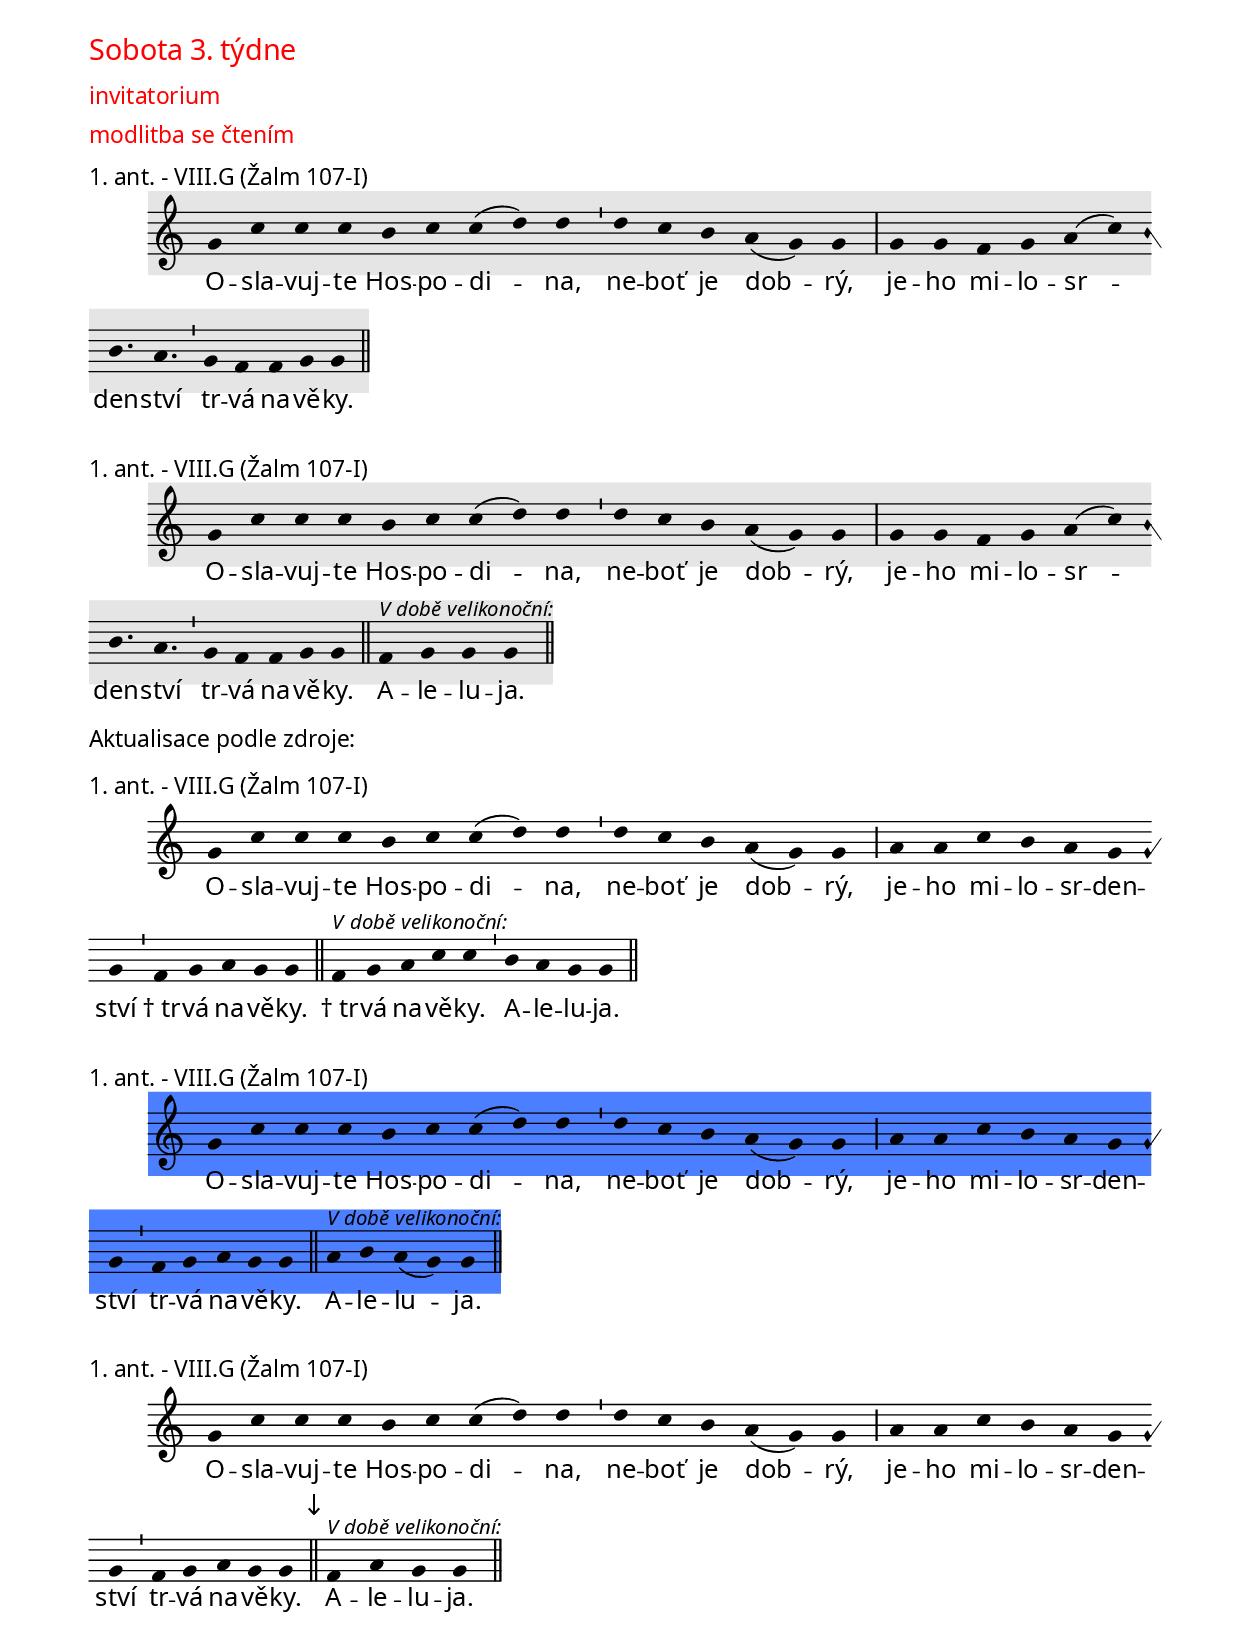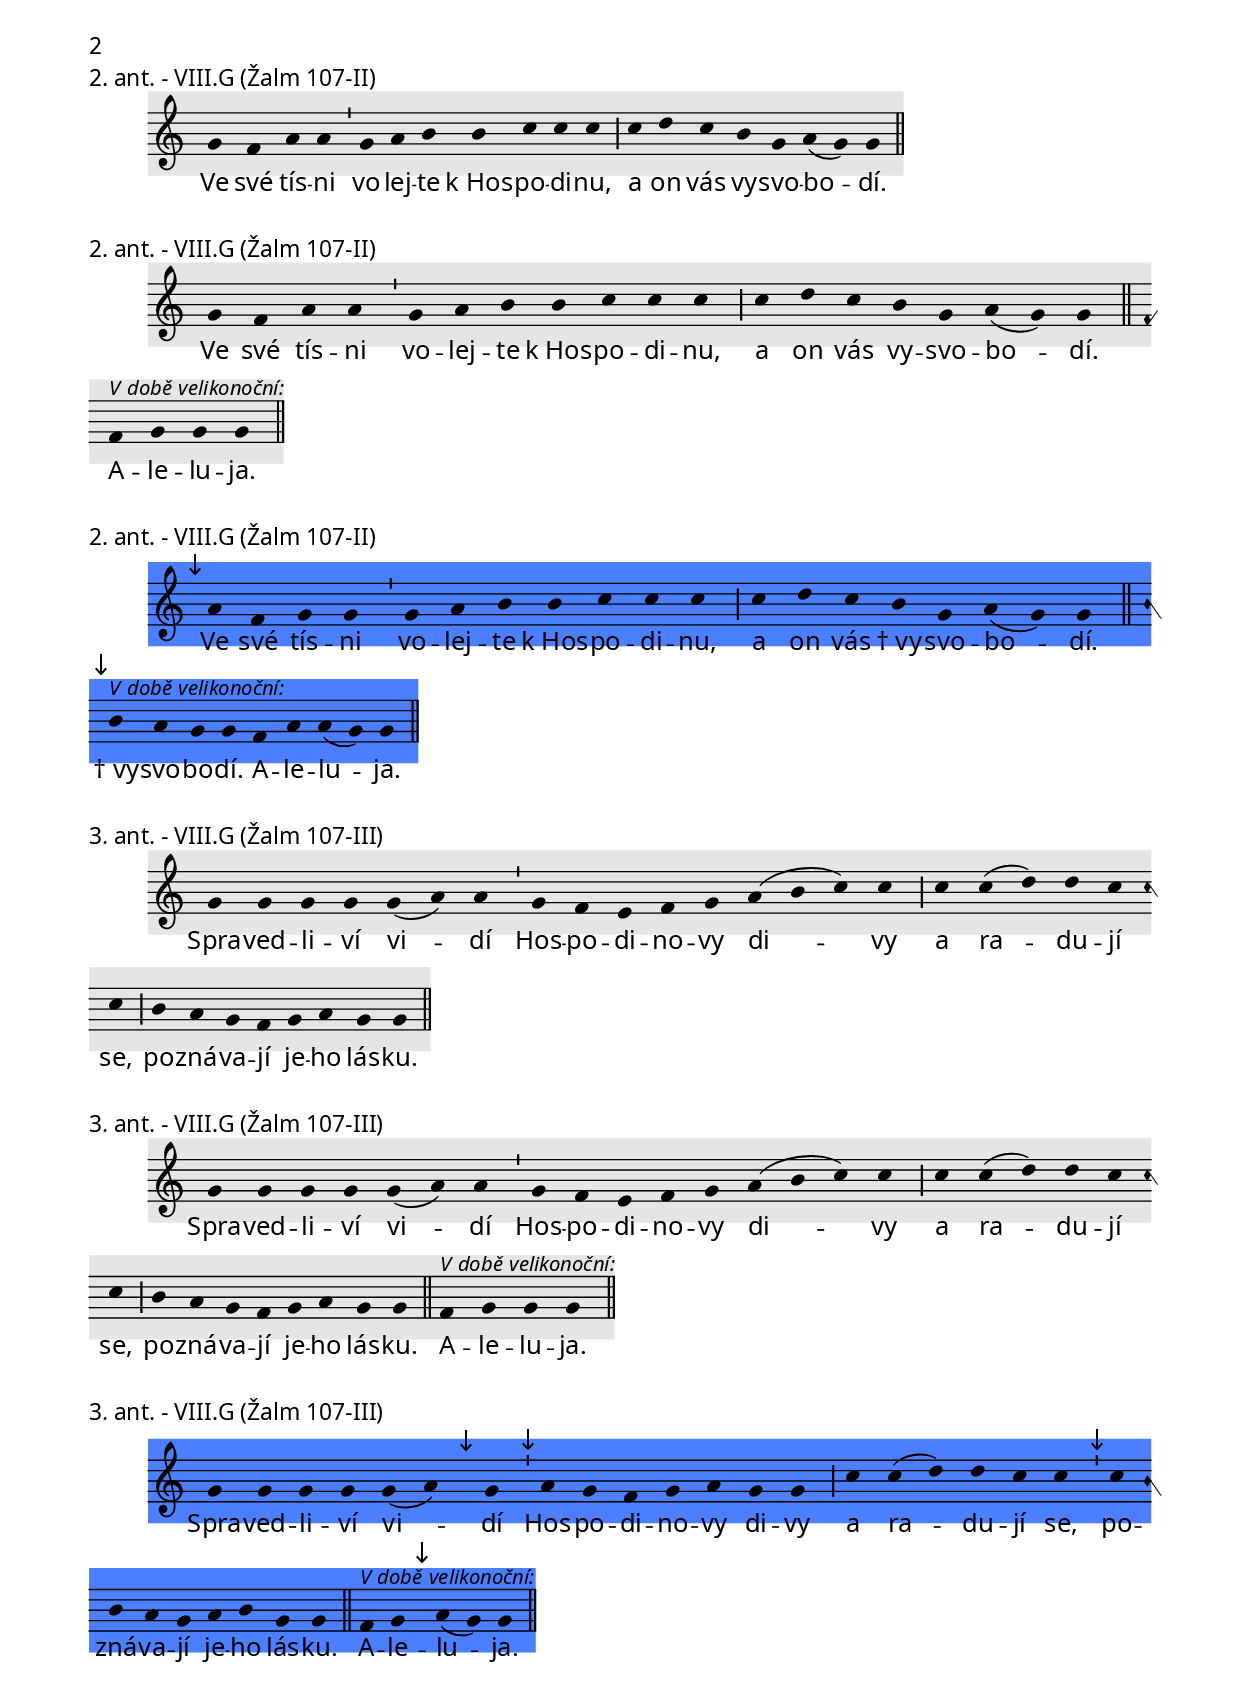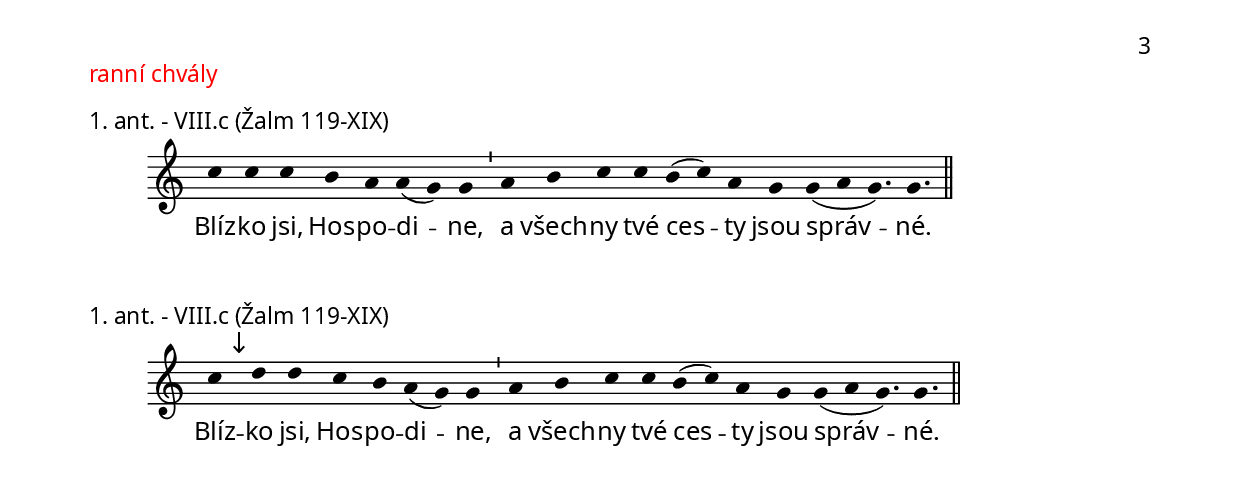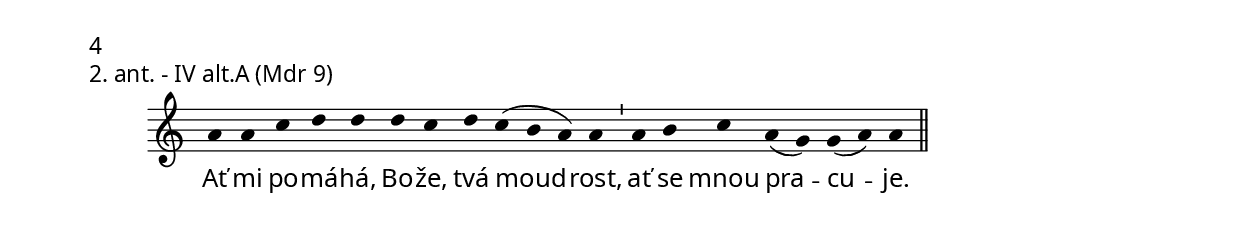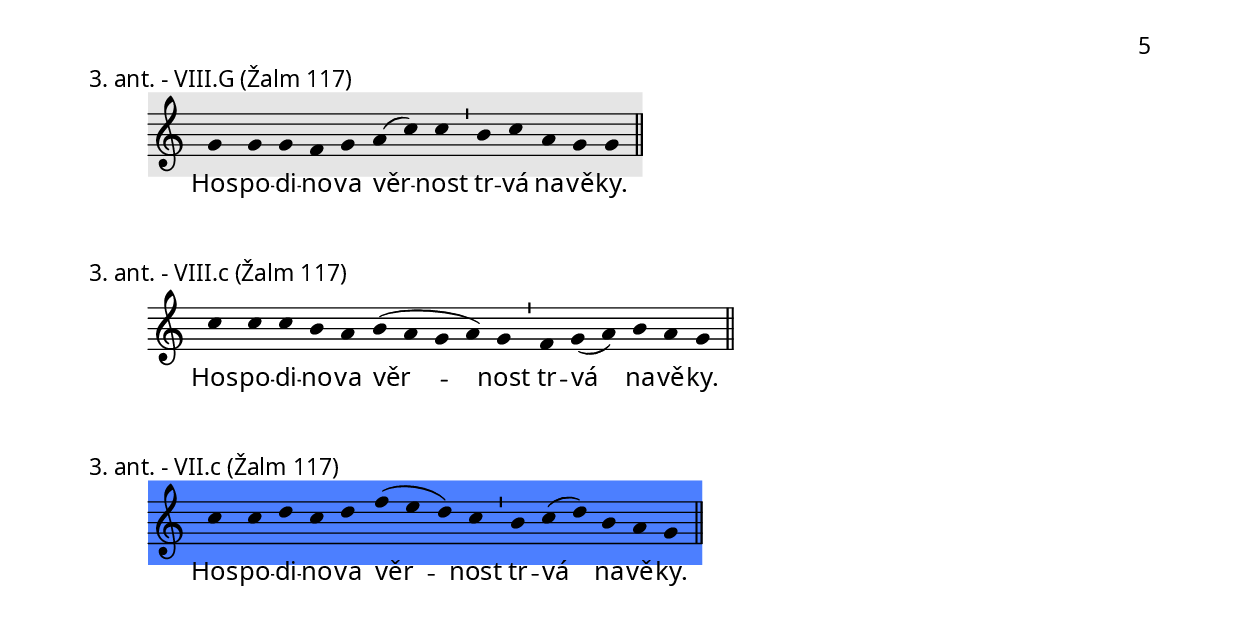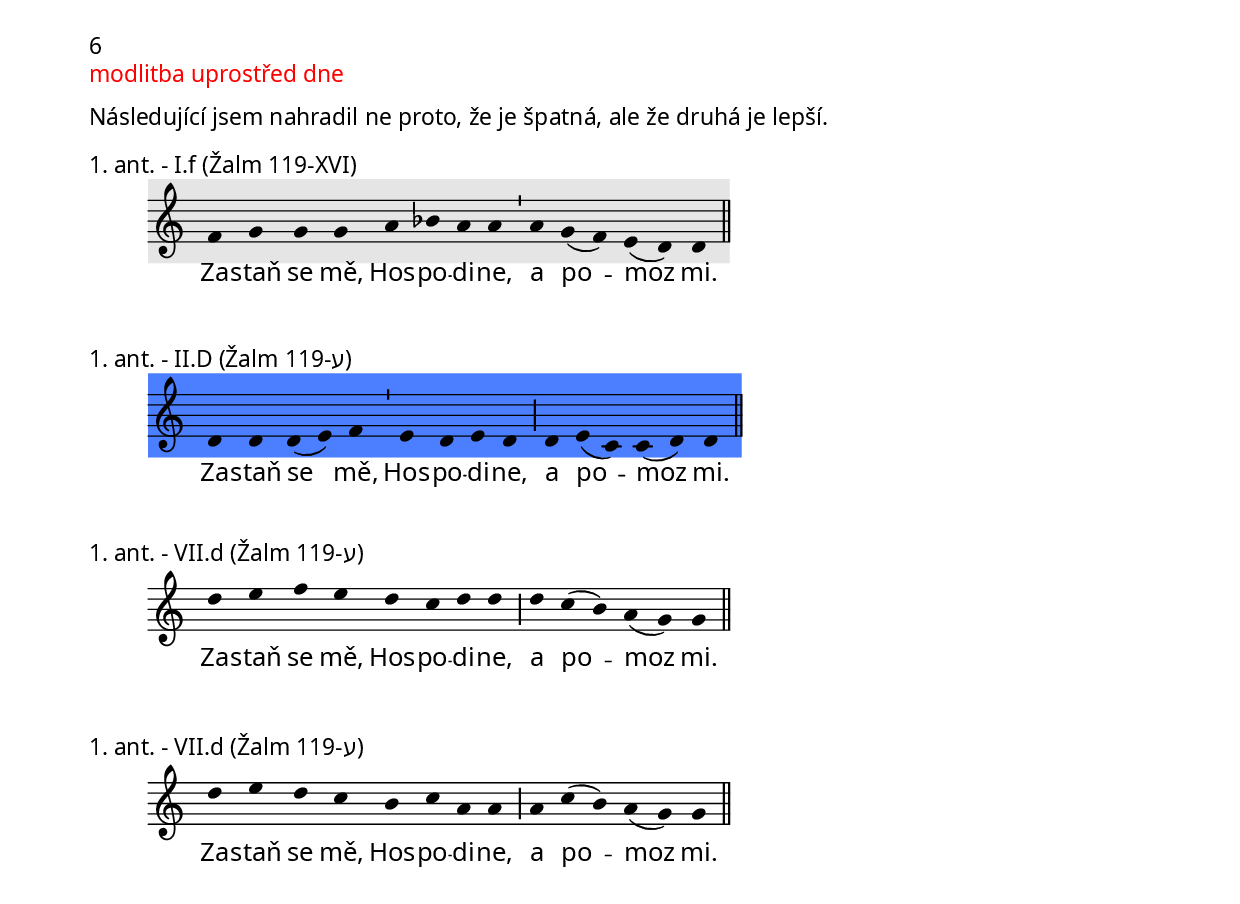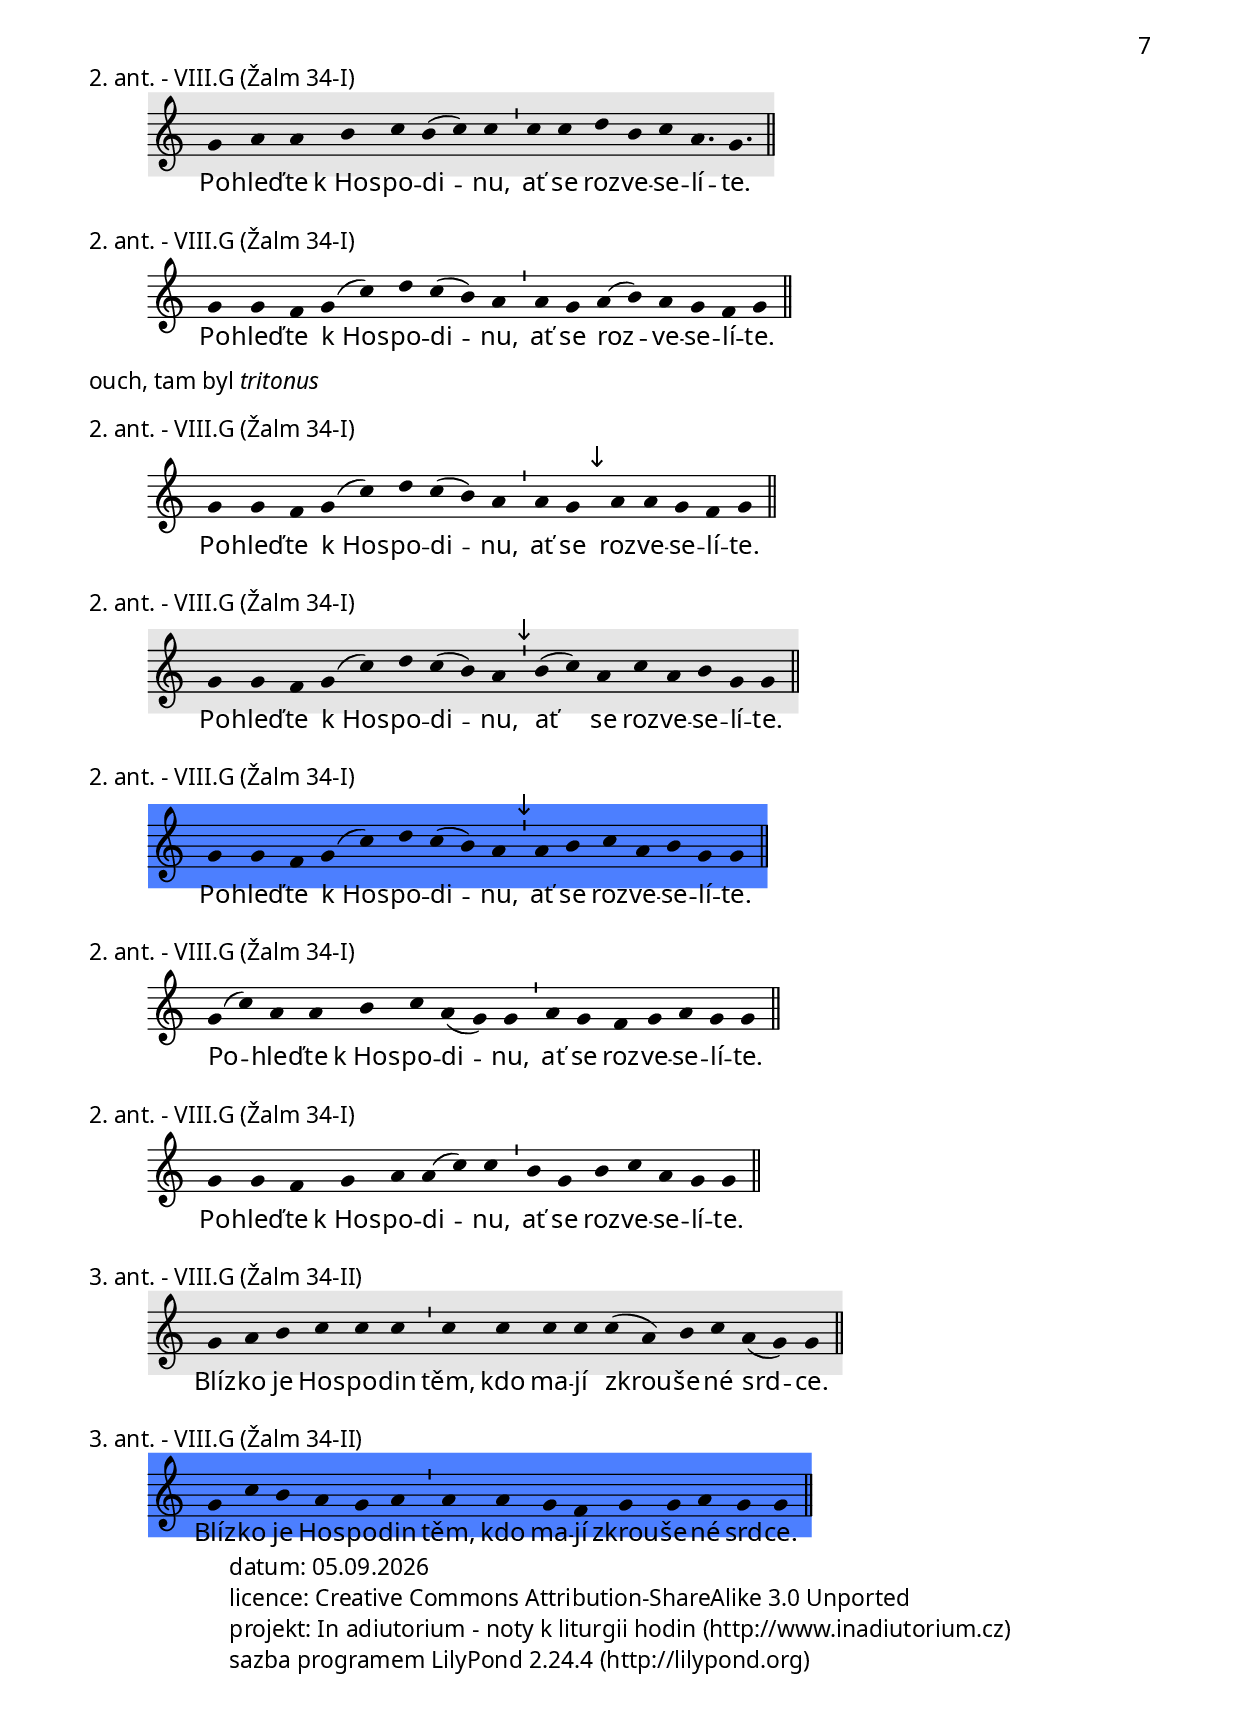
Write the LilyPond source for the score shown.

\include "../spolecne.ly"

\markup {\nadpisDen {Sobota 3. týdne}}

\markup {\nadpisHodinka {"invitatorium"}}

% \score { \tIsobotaInvitatorium }

\markup {\nadpisHodinka {"modlitba se čtením"}}

\score {
  \relative c'' {
    \zvyraznovacSedy
    \choralniRezim
    g4 c c c b c c( d) d \barMin d c b a( g) g \barMax
    g g f g a( c) b4. a \barMin g4 f f g g \barFinalis
  }
  \addlyrics {
    O -- sla -- vuj -- te Hos -- po -- di -- na,
    ne -- boť je dob -- rý,
    je -- ho mi -- lo -- sr -- den -- ství
    tr -- vá na -- vě -- ky.
  }
  \header {
    quid = "1. ant."
    modus = "VIII"
    differentia = "G"
    psalmus = "Žalm 107-I"
    id = ""
    fons = "žaltář, po 4.t., nešp., 1. ant."
    piece = \markup {\sestavTitulek}
  }
}

\score {
  \relative c'' {
    \zvyraznovacSedy
    \choralniRezim
    g4 c c c b c c( d) d \barMin d c b a( g) g \barMax
    g g f g a( c) b4. a \barMin g4 f f g g \barFinalis

    f^\rubrVelikAleluja g g g \barFinalis
  }
  \addlyrics {
    O -- sla -- vuj -- te Hos -- po -- di -- na,
    ne -- boť je dob -- rý,
    je -- ho mi -- lo -- sr -- den -- ství
    tr -- vá na -- vě -- ky.

    A -- le -- lu -- ja.
  }
  \header {
    quid = "1. ant."
    modus = "VIII"
    differentia = "G"
    psalmus = "Žalm 107-I"
    placet = "aktualisovat ze zdroje!"
    id = "mc-ant1"
    fons = "žaltář, po 4.t., nešp., 1. ant."
    fial = "antifony/tyden4_2pondeli.ly#ne-ant1?+aleluja"
    piece = \markup {\sestavTitulek}
  }
}

\markup{Aktualisace podle zdroje:}

\score {
  \relative c'' {
    \choralniRezim
    g4 c c c b c c( d) d \barMin
    d c b a( g) g \barMaior
    a a c b a g g \barMin
    f g a g g \barFinalis

    f^\rubrVelikAleluja g a c c \barMin
    b a g g \barFinalis
  }
  \addlyrics {
    O -- sla -- vuj -- te Hos -- po -- di -- na,
    ne -- boť je dob -- rý,
    je -- ho mi -- lo -- sr -- den -- ství
    \markup{\Dagger tr} -- vá na -- vě -- ky.

    \markup{\Dagger tr} -- vá na -- vě -- ky.
    A -- le -- lu -- ja.
  }
  \header {
    quid = "1. ant."
    modus = "VIII"
    differentia = "G"
    psalmus = "Žalm 107-I"
    id = "mc-ant1"
    fons = "žaltář, po 4.t., nešp., 1. ant."
    fial = "antifony/tyden4_2pondeli.ly#ne-ant1?+aleluja"
    piece = \markup {\sestavTitulek}
  }
}

\score {
  \relative c'' {
    \zvyraznovacModry
    \choralniRezim
    g4 c c c b c c( d) d \barMin
    d c b a( g) g \barMaior
    a a c b a g g \barMin
    f g a g g \barFinalis

    a^\rubrVelikAleluja b a( g) g \barFinalis
  }
  \addlyrics {
    O -- sla -- vuj -- te Hos -- po -- di -- na,
    ne -- boť je dob -- rý,
    je -- ho mi -- lo -- sr -- den -- ství
    tr -- vá na -- vě -- ky.

    A -- le -- lu -- ja.
  }
  \header {
    quid = "1. ant."
    modus = "VIII"
    differentia = "G"
    psalmus = "Žalm 107-I"
    id = "mc-ant1"
    fons = "žaltář, po 4.t., nešp., 1. ant."
    fial = "antifony/tyden4_2pondeli.ly#ne-ant1?+aleluja"
    piece = \markup {\sestavTitulek}
  }
}

\score {
  \relative c'' {
    \choralniRezim
    g4 c c c b c c( d) d \barMin
    d c b a( g) g \barMaior
    a a c b a g g \barMin
    f g a g g \barFinalis

    \mark\sipka f^\rubrVelikAleluja a g g \barFinalis
  }
  \addlyrics {
    O -- sla -- vuj -- te Hos -- po -- di -- na,
    ne -- boť je dob -- rý,
    je -- ho mi -- lo -- sr -- den -- ství
    tr -- vá na -- vě -- ky.

    A -- le -- lu -- ja.
  }
  \header {
    quid = "1. ant."
    modus = "VIII"
    differentia = "G"
    psalmus = "Žalm 107-I"
    id = "mc-ant1"
    fons = "žaltář, po 4.t., nešp., 1. ant."
    fial = "antifony/tyden4_2pondeli.ly#ne-ant1?+aleluja"
    piece = \markup {\sestavTitulek}
  }
}

\score {
  \relative c'' {
    \zvyraznovacSedy
    \choralniRezim
    g4 f a a \barMin g a b b c c c \barMaior
    c d c b g a( g) g \barFinalis
  }
  \addlyrics {
    Ve své tís -- ni vo -- lej -- te k_Hos -- po -- di -- nu,
    a on vás vy -- svo -- bo -- dí.
  }
  \header {
    quid = "2. ant."
    modus = "VIII"
    differentia = "G"
    psalmus = "Žalm 107-II"
    id = ""
    piece = \markup {\sestavTitulek}
  }
}

\score {
  \relative c'' {
    \zvyraznovacSedy
    \choralniRezim
    g4 f a a \barMin g a b b c c c \barMaior
    c d c b g a( g) g \barFinalis

    f^\rubrVelikAleluja g g g \barFinalis
  }
  \addlyrics {
    Ve své tís -- ni vo -- lej -- te k_Hos -- po -- di -- nu,
    a on vás vy -- svo -- bo -- dí.

    A -- le -- lu -- ja.
  }
  \header {
    quid = "2. ant."
    modus = "VIII"
    differentia = "G"
    psalmus = "Žalm 107-II"
    placet = "lepší aleluja"
    id = "mc-ant2"
    piece = \markup {\sestavTitulek}
  }
}

\score {
  \relative c'' {
    \zvyraznovacModry
    \choralniRezim
    \mark\sipka a f g g \barMin g a b b c c c \barMaior
    c d c
    b g a( g) g \barFinalis

    \mark\sipka b^\rubrVelikAleluja a g g f a a( g) g \barFinalis
  }
  \addlyrics {
    Ve své tís -- ni vo -- lej -- te k_Hos -- po -- di -- nu,
    a on vás
    \markup{\Dagger vy} -- svo -- bo -- dí.

    \markup{\Dagger vy} -- svo -- bo -- dí.
    A -- le -- lu -- ja.
  }
  \header {
    quid = "2. ant."
    modus = "VIII"
    differentia = "G"
    psalmus = "Žalm 107-II"
    id = "mc-ant2"
    piece = \markup {\sestavTitulek}
  }
}

\score {
  \relative c'' {
    \zvyraznovacSedy
    \choralniRezim
    g4 g g g g( a) a \barMin g f e f g a( b c) c \barMaior
    c c( d) d c c \barMaior
    b a g f g a g g \barFinalis
  }
  \addlyrics {
    Spra -- ved -- li -- ví vi -- dí
    Hos -- po -- di -- no -- vy di -- vy
    a ra -- du -- jí se,
    po -- zná -- va -- jí je -- ho lás -- ku.
  }
  \header {
    quid = "3. ant."
    modus = "VIII"
    differentia = "G"
    psalmus = "Žalm 107-III"
    id = ""
    piece = \markup {\sestavTitulek}
  }
}

\score {
  \relative c'' {
    \zvyraznovacSedy
    \choralniRezim
    g4 g g g g( a) a \barMin g f e f g a( b c) c \barMaior
    c c( d) d c c \barMaior
    b a g f g a g g \barFinalis

    f^\rubrVelikAleluja g g g \barFinalis
  }
  \addlyrics {
    Spra -- ved -- li -- ví vi -- dí
    Hos -- po -- di -- no -- vy di -- vy
    a ra -- du -- jí se,
    po -- zná -- va -- jí je -- ho lás -- ku.

    A -- le -- lu -- ja.
  }
  \header {
    quid = "3. ant."
    modus = "VIII"
    differentia = "G"
    psalmus = "Žalm 107-III"
    placet = "lepší aleluja"
    id = "mc-ant3"
    piece = \markup {\sestavTitulek}
  }
}

\score {
  \relative c'' {
    \zvyraznovacModry
    \choralniRezim
    g4 g g g g( a) \mark\sipka g \barMin
    \mark\sipka a g f g a g g \barMaior
    c c( d) d c c \barMin
    \mark\sipka c b a g a b g g \barFinalis

    f^\rubrVelikAleluja g \mark\sipka a( g) g \barFinalis
  }
  \addlyrics {
    Spra -- ved -- li -- ví vi -- dí
    Hos -- po -- di -- no -- vy di -- vy
    a ra -- du -- jí se,
    po -- zná -- va -- jí je -- ho lás -- ku.

    A -- le -- lu -- ja.
  }
  \header {
    quid = "3. ant."
    modus = "VIII"
    differentia = "G"
    psalmus = "Žalm 107-III"
    id = "mc-ant3"
    piece = \markup {\sestavTitulek}
  }
}

\pageBreak

\markup {\nadpisHodinka {"ranní chvály"}}

\score {
  \relative c'' {
    \choralniRezim
    c4 c c b a a( g) g \barMin
    a b c c b( c) a g g( a g4.) g \barFinalis
  }
  \addlyrics {
    Blíz -- ko jsi, Hos -- po -- di -- ne,
    a všech -- ny tvé ces -- ty jsou správ -- né.
  }
  \header {
    quid = "1. ant."
    modus = "VIII"
    differentia = "c"
    psalmus = "Žalm 119-XIX"
    id = "rch-ant1"
    piece = \markup {\sestavTitulek}
  }
}

\score {
  \relative c'' {
    \choralniRezim
    c4 \mark\sipka d d c b a( g) g \barMin
    a b c c b( c) a g g( a g4.) g \barFinalis
  }
  \addlyrics {
    Blíz -- ko jsi, Hos -- po -- di -- ne,
    a všech -- ny tvé ces -- ty jsou správ -- né.
  }
  \header {
    quid = "1. ant."
    modus = "VIII"
    differentia = "c"
    psalmus = "Žalm 119-XIX"
    id = "rch-ant1"
    piece = \markup {\sestavTitulek}
  }
}

\pageBreak

\score {
  \relative c'' {
    \choralniRezim
    a4 a c d d d c d c( b a) a \barMin a b c a( g) g( a) a \barFinalis
  }
  \addlyrics {
    Ať mi po -- má -- há, Bo -- že, tvá moud -- rost,
    ať se mnou pra -- cu -- je.
  }
  \header {
    quid = "2. ant."
    modus = "IV alt"
    differentia = "A"
    psalmus = "Mdr 9"
    id = "rch-ant2"
    piece = \markup {\sestavTitulek}
  }
}

\pageBreak

\score {
  \relative c'' {
    \zvyraznovacSedy
    \choralniRezim
    g4 g g f g a( c) c \barMin b c a g g \barFinalis
  }
  \addlyrics {
    Hos -- po -- di -- no -- va věr -- nost tr -- vá na -- vě -- ky.
  }
  \header {
    quid = "3. ant."
    modus = "VIII"
    differentia = "G"
    psalmus = "Žalm 117"
    id = "rch-ant3"
    piece = \markup {\sestavTitulek}
  }
}

\score {
  \relative c'' {
    \choralniRezim
    c4 c c b a b( a g a) g \barMin
    f g( a) b a g \barFinalis
  }
  \addlyrics {
    Hos -- po -- di -- no -- va věr -- nost
    tr -- vá na -- vě -- ky.
  }
  \header {
    quid = "3. ant."
    modus = "VIII"
    differentia = "c"
    psalmus = "Žalm 117"
    id = "rch-ant3"
    piece = \markup {\sestavTitulek}
  }
}

\score {
  \relative c'' {
    \zvyraznovacModry
    \choralniRezim
    c4 c d c d f( e d) c \barMin
    b c( d) b a g \barFinalis
  }
  \addlyrics {
    Hos -- po -- di -- no -- va věr -- nost
    tr -- vá na -- vě -- ky.
  }
  \header {
    quid = "3. ant."
    modus = "VII"
    differentia = "c"
    psalmus = "Žalm 117"
    id = "rch-ant3"
    piece = \markup {\sestavTitulek}
  }
}

\pageBreak

% \score { \tIsobotaAntBenedictus }

\markup {\nadpisHodinka {"modlitba uprostřed dne"}}

\markup{Následující jsem nahradil ne proto, že je špatná, ale že druhá je lepší.}

\score {
  \relative c' {
    \zvyraznovacSedy
    \choralniRezim
    f4 g g g a bes a a \barMin a g( f) e( d) d \barFinalis
  }
  \addlyrics {
    Za -- staň se mě, Hos -- po -- di -- ne, a po -- moz mi.
  }
  \header {
    quid = "1. ant."
    modus = "I"
    differentia = "f"
    psalmus = "Žalm 119-XVI"
    id = "up-ant1"
    piece = \markup {\sestavTitulek}
  }
}

\score {
  \relative c' {
    \zvyraznovacModry
    \choralniRezim
    d4 d d( e) f \barMin e d e d \barMaior
    d e( c) c( d) d \barFinalis
  }
  \addlyrics {
    Za -- staň se mě, Hos -- po -- di -- ne,
    a po -- moz mi.
  }
  \header {
    quid = "1. ant."
    modus = "II"
    differentia = "D"
    psalmus = "Žalm 119-ע"
    id = "up-ant1"
    piece = \markup {\sestavTitulek}
  }
}

\score {
  \relative c'' {
    \choralniRezim
    d4 e f e d c d d \barMaior
    d c( b) a( g) g \barFinalis
  }
  \addlyrics {
    Za -- staň se mě, Hos -- po -- di -- ne,
    a po -- moz mi.
  }
  \header {
    quid = "1. ant."
    modus = "VII"
    differentia = "d"
    psalmus = "Žalm 119-ע"
    id = "up-ant1"
    piece = \markup {\sestavTitulek}
  }
}

\score {
  \relative c'' {
    \choralniRezim
    d4 e d c b c a a \barMaior
    a c( b) a( g) g \barFinalis
  }
  \addlyrics {
    Za -- staň se mě, Hos -- po -- di -- ne,
    a po -- moz mi.
  }
  \header {
    quid = "1. ant."
    modus = "VII"
    differentia = "d"
    psalmus = "Žalm 119-ע"
    id = "up-ant1"
    piece = \markup {\sestavTitulek}
  }
}

\pageBreak

\score {
  \relative c'' {
    \zvyraznovacSedy
    \choralniRezim
    g4 a a b c b( c) c \barMin c c d b c a4. g \barFinalis
  }
  \addlyrics {
    Po -- hleď -- te k_Hos -- po -- di -- nu, ať se roz -- ve -- se -- lí -- te.
  }
  \header {
    quid = "2. ant."
    modus = "VIII"
    differentia = "G"
    psalmus = "Žalm 34-I"
    id = "up-ant2"
    piece = \markup {\sestavTitulek}
  }
}

\score {
  \relative c'' {
    \choralniRezim
    g4 g f g( c) d c( b) a \barMin
    a g a( b) a g f g \barFinalis
  }
  \addlyrics {
    Po -- hleď -- te k_Hos -- po -- di -- nu,
    ať se roz -- ve -- se -- lí -- te.
  }
  \header {
    quid = "2. ant."
    modus = "VIII"
    differentia = "G"
    psalmus = "Žalm 34-I"
    id = "up-ant2"
    piece = \markup {\sestavTitulek}
  }
}

\markup{ouch, tam byl \italic{tritonus}}

\score {
  \relative c'' {
    \choralniRezim
    g4 g f g( c) d c( b) a \barMin
    a g \mark\sipka a a g f g \barFinalis
  }
  \addlyrics {
    Po -- hleď -- te k_Hos -- po -- di -- nu,
    ať se roz -- ve -- se -- lí -- te.
  }
  \header {
    quid = "2. ant."
    modus = "VIII"
    differentia = "G"
    psalmus = "Žalm 34-I"
    id = "up-ant2"
    piece = \markup {\sestavTitulek}
  }
}

\score {
  \relative c'' {
    \zvyraznovacSedy
    \choralniRezim
    g4 g f g( c) d c( b) a \barMin
    \mark\sipka b( c) a c a b g g \barFinalis
  }
  \addlyrics {
    Po -- hleď -- te k_Hos -- po -- di -- nu,
    ať se roz -- ve -- se -- lí -- te.
  }
  \header {
    quid = "2. ant."
    modus = "VIII"
    differentia = "G"
    psalmus = "Žalm 34-I"
    id = "up-ant2"
    piece = \markup {\sestavTitulek}
  }
}

\score {
  \relative c'' {
    \zvyraznovacModry
    \choralniRezim
    g4 g f g( c) d c( b) a \barMin
    \mark\sipka a b c a b g g \barFinalis
  }
  \addlyrics {
    Po -- hleď -- te k_Hos -- po -- di -- nu,
    ať se roz -- ve -- se -- lí -- te.
  }
  \header {
    quid = "2. ant."
    modus = "VIII"
    differentia = "G"
    psalmus = "Žalm 34-I"
    id = "up-ant2"
    piece = \markup {\sestavTitulek}
  }
}

\score {
  \relative c'' {
    \choralniRezim
    g4( c) a a b c a( g) g \barMin
    a g f g a g g \barFinalis
  }
  \addlyrics {
    Po -- hleď -- te k_Hos -- po -- di -- nu,
    ať se roz -- ve -- se -- lí -- te.
  }
  \header {
    quid = "2. ant."
    modus = "VIII"
    differentia = "G"
    psalmus = "Žalm 34-I"
    id = "up-ant2"
    piece = \markup {\sestavTitulek}
  }
}

\score {
  \relative c'' {
    \choralniRezim
    g4 g f g a a( c) c \barMin
    b g b c a g g \barFinalis
  }
  \addlyrics {
    Po -- hleď -- te k_Hos -- po -- di -- nu,
    ať se roz -- ve -- se -- lí -- te.
  }
  \header {
    quid = "2. ant."
    modus = "VIII"
    differentia = "G"
    psalmus = "Žalm 34-I"
    id = "up-ant2"
    piece = \markup {\sestavTitulek}
  }
}

\score {
  \relative c'' {
    \zvyraznovacSedy
    \choralniRezim
    g4 a b c c c \barMin c c c c c( a) b c a( g) g \barFinalis
  }
  \addlyrics {
    Blíz -- ko je Hos -- po -- din těm, kdo ma -- jí zkrou -- še -- né srd -- ce.
  }
  \header {
    quid = "3. ant."
    modus = "VIII"
    differentia = "G"
    psalmus = "Žalm 34-II"
    id = "up-ant3"
    piece = \markup {\sestavTitulek}
  }
}

\score {
  \relative c'' {
    \zvyraznovacModry
    \choralniRezim
    g c b a g a \barMin
    a a g f g g a g g \barFinalis
  }
  \addlyrics {
    Blíz -- ko je Hos -- po -- din
    těm, kdo ma -- jí zkrou -- še -- né srd -- ce.
  }
  \header {
    quid = "3. ant."
    modus = "VIII"
    differentia = "G"
    psalmus = "Žalm 34-II"
    id = "up-ant3"
    piece = \markup {\sestavTitulek}
  }
}